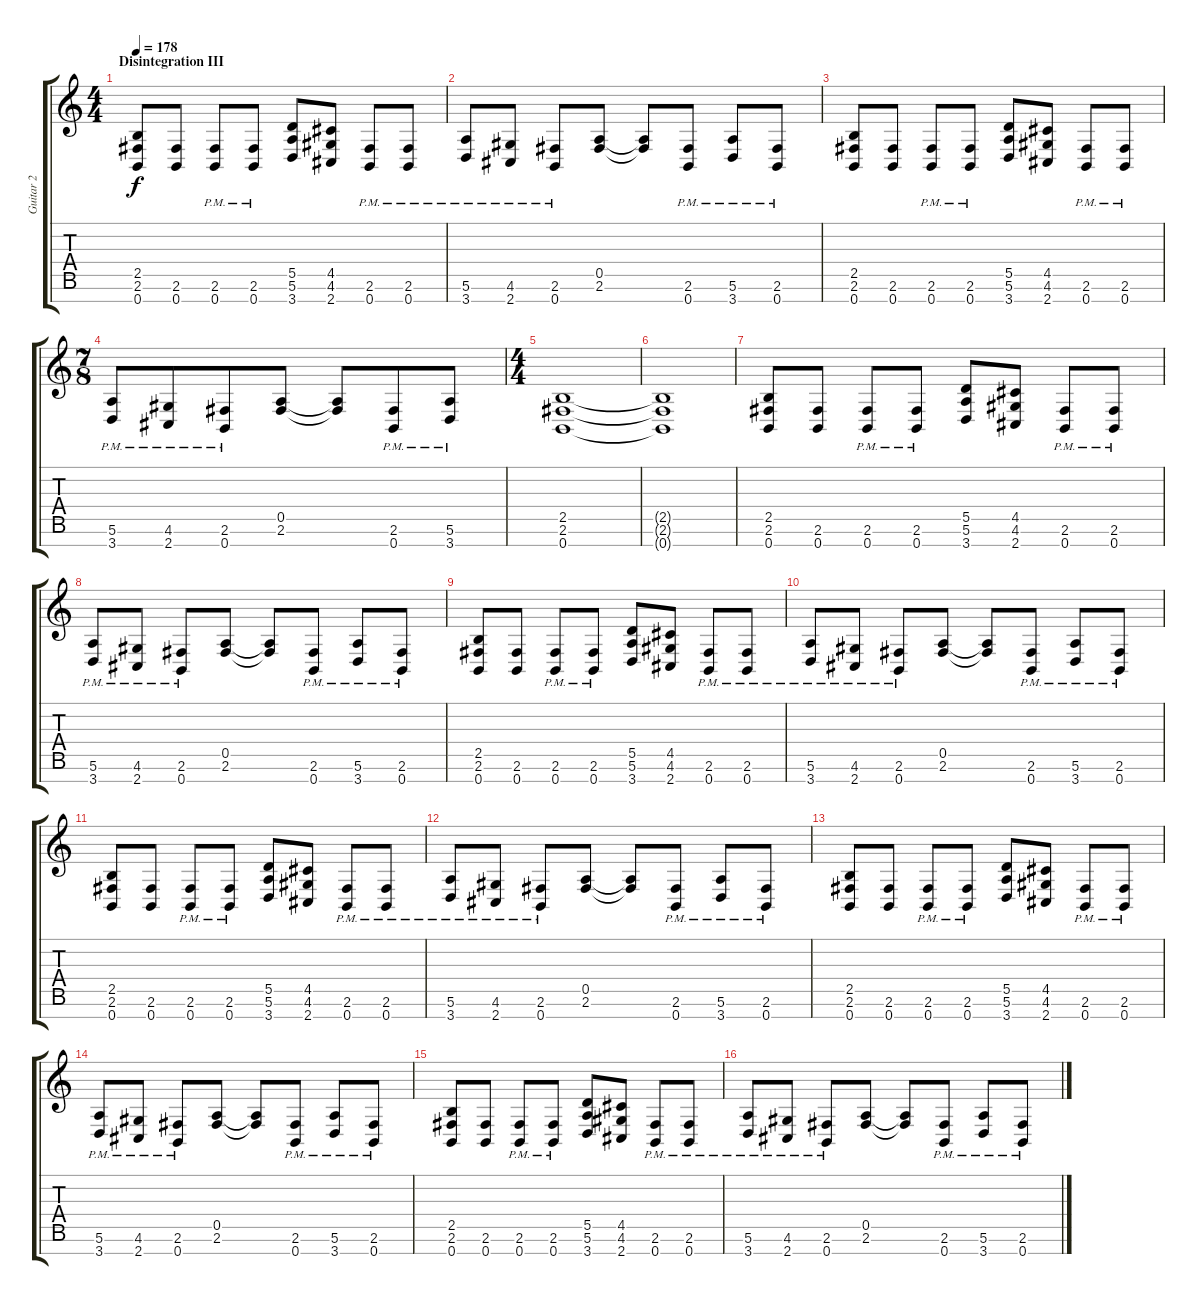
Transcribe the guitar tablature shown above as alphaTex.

\track ("Guitar 2" "Guitar 2") {instrument distortionguitar}
\staff {score tabs}
\tuning (E4 B3 G3 D3 A2 E2 B1) {hide}
\ts (4 4)
\section ("" "Disintegration III")
\tempo 178
\clef g2
\ks c
(2.5 2.6 0.7).8{dy f} (2.6 0.7).8 (2.6{pm} 0.7{pm}).8 (2.6{pm} 0.7{pm}).8 (5.5 5.6 3.7).8 (4.5 4.6 2.7).8 (2.6{pm} 0.7{pm}).8 (2.6{pm} 0.7{pm}).8 |
(5.6{pm} 3.7{pm}).8 (4.6{pm} 2.7{pm}).8 (2.6{pm} 0.7{pm}).8 (0.5 2.6).8 (0.5{t} 2.6{t}).8 (2.6{pm} 0.7{pm}).8 (5.6{pm} 3.7{pm}).8 (2.6{pm} 0.7{pm}).8 |
(2.5 2.6 0.7).8 (2.6 0.7).8 (2.6{pm} 0.7{pm}).8 (2.6{pm} 0.7{pm}).8 (5.5 5.6 3.7).8 (4.5 4.6 2.7).8 (2.6{pm} 0.7{pm}).8 (2.6{pm} 0.7{pm}).8 |
\ts (7 8)
(5.6{pm} 3.7{pm}).8 (4.6{pm} 2.7{pm}).8 (2.6{pm} 0.7{pm}).8 (0.5 2.6).8 (0.5{t} 2.6{t}).8 (2.6{pm} 0.7{pm}).8 (5.6{pm} 3.7{pm}).8 |
\ts (4 4)
(2.5 2.6 0.7).1 |
(2.5{t} 2.6{t} 0.7{t}).1 |
\section ("" "")
(2.5 2.6 0.7).8 (2.6 0.7).8 (2.6{pm} 0.7{pm}).8 (2.6{pm} 0.7{pm}).8 (5.5 5.6 3.7).8 (4.5 4.6 2.7).8 (2.6{pm} 0.7{pm}).8 (2.6{pm} 0.7{pm}).8 |
(5.6{pm} 3.7{pm}).8 (4.6{pm} 2.7{pm}).8 (2.6{pm} 0.7{pm}).8 (0.5 2.6).8 (0.5{t} 2.6{t}).8 (2.6{pm} 0.7{pm}).8 (5.6{pm} 3.7{pm}).8 (2.6{pm} 0.7{pm}).8 |
(2.5 2.6 0.7).8 (2.6 0.7).8 (2.6{pm} 0.7{pm}).8 (2.6{pm} 0.7{pm}).8 (5.5 5.6 3.7).8 (4.5 4.6 2.7).8 (2.6{pm} 0.7{pm}).8 (2.6{pm} 0.7{pm}).8 |
(5.6{pm} 3.7{pm}).8 (4.6{pm} 2.7{pm}).8 (2.6{pm} 0.7{pm}).8 (0.5 2.6).8 (0.5{t} 2.6{t}).8 (2.6{pm} 0.7{pm}).8 (5.6{pm} 3.7{pm}).8 (2.6{pm} 0.7{pm}).8 |
(2.5 2.6 0.7).8 (2.6 0.7).8 (2.6{pm} 0.7{pm}).8 (2.6{pm} 0.7{pm}).8 (5.5 5.6 3.7).8 (4.5 4.6 2.7).8 (2.6{pm} 0.7{pm}).8 (2.6{pm} 0.7{pm}).8 |
(5.6{pm} 3.7{pm}).8 (4.6{pm} 2.7{pm}).8 (2.6{pm} 0.7{pm}).8 (0.5 2.6).8 (0.5{t} 2.6{t}).8 (2.6{pm} 0.7{pm}).8 (5.6{pm} 3.7{pm}).8 (2.6{pm} 0.7{pm}).8 |
(2.5 2.6 0.7).8 (2.6 0.7).8 (2.6{pm} 0.7{pm}).8 (2.6{pm} 0.7{pm}).8 (5.5 5.6 3.7).8 (4.5 4.6 2.7).8 (2.6{pm} 0.7{pm}).8 (2.6{pm} 0.7{pm}).8 |
(5.6{pm} 3.7{pm}).8 (4.6{pm} 2.7{pm}).8 (2.6{pm} 0.7{pm}).8 (0.5 2.6).8 (0.5{t} 2.6{t}).8 (2.6{pm} 0.7{pm}).8 (5.6{pm} 3.7{pm}).8 (2.6{pm} 0.7{pm}).8 |
(2.5 2.6 0.7).8 (2.6 0.7).8 (2.6{pm} 0.7{pm}).8 (2.6{pm} 0.7{pm}).8 (5.5 5.6 3.7).8 (4.5 4.6 2.7).8 (2.6{pm} 0.7{pm}).8 (2.6{pm} 0.7{pm}).8 |
(5.6{pm} 3.7{pm}).8 (4.6{pm} 2.7{pm}).8 (2.6{pm} 0.7{pm}).8 (0.5 2.6).8 (0.5{t} 2.6{t}).8 (2.6{pm} 0.7{pm}).8 (5.6{pm} 3.7{pm}).8 (2.6{pm} 0.7{pm}).8
